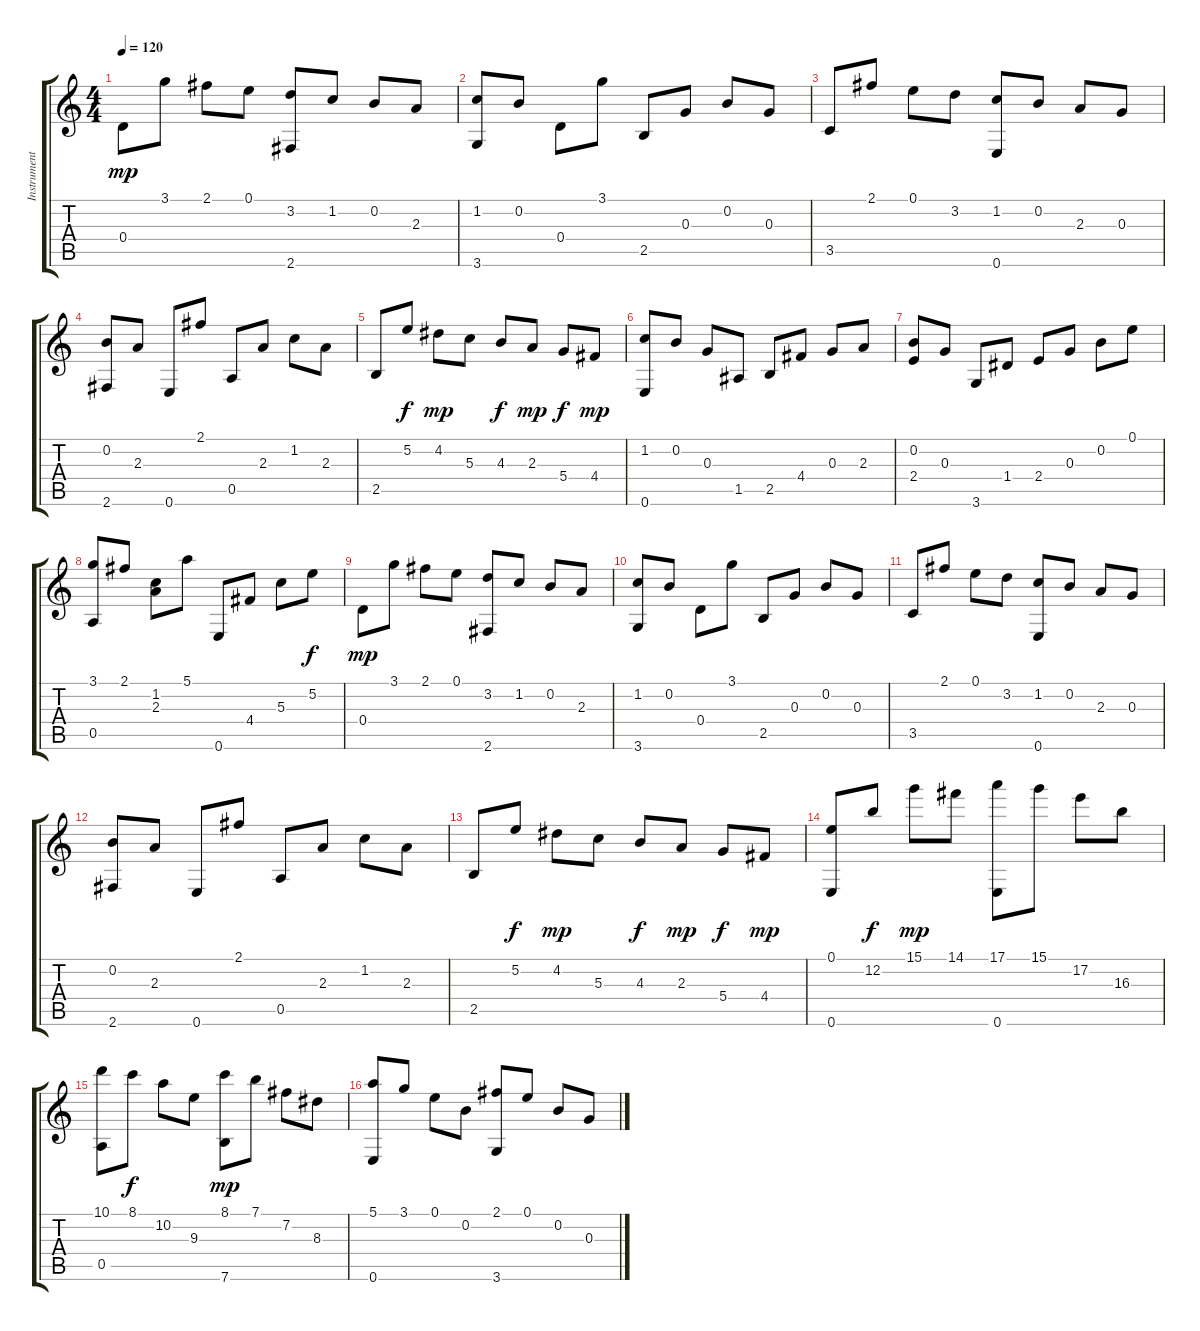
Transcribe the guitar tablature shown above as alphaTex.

\track ("Instrument25" "Instrument") {instrument acousticguitarnylon}
\staff {score tabs}
\tuning (E4 B3 G3 D3 A2 E2) {hide}
\ts (4 4)
\tempo 120
\clef g2
\ks c
0.4.8{dy mp} 3.1.8 2.1.8 0.1.8 (3.2 2.6).8 1.2.8 0.2.8 2.3.8 |
(1.2 3.6).8 0.2.8 0.4.8 3.1.8 2.5.8 0.3.8 0.2.8 0.3.8 |
3.5.8 2.1.8 0.1.8 3.2.8 (1.2 0.6).8 0.2.8 2.3.8 0.3.8 |
(0.2 2.6).8 2.3.8 0.6.8 2.1.8 0.5.8 2.3.8 1.2.8 2.3.8 |
2.5.8 5.2.8{dy f} 4.2.8{dy mp} 5.3.8 4.3.8{dy f} 2.3.8{dy mp} 5.4.8{dy f} 4.4.8{dy mp} |
(1.2 0.6).8 0.2.8 0.3.8 1.5.8 2.5.8 4.4.8 0.3.8 2.3.8 |
(0.2 2.4).8 0.3.8 3.6.8 1.4.8 2.4.8 0.3.8 0.2.8 0.1.8 |
(3.1 0.5).8 2.1.8 (1.2 2.3).8 5.1.8 0.6.8 4.4.8 5.3.8 5.2.8{dy f} |
0.4.8{dy mp} 3.1.8 2.1.8 0.1.8 (3.2 2.6).8 1.2.8 0.2.8 2.3.8 |
(1.2 3.6).8 0.2.8 0.4.8 3.1.8 2.5.8 0.3.8 0.2.8 0.3.8 |
3.5.8 2.1.8 0.1.8 3.2.8 (1.2 0.6).8 0.2.8 2.3.8 0.3.8 |
(0.2 2.6).8 2.3.8 0.6.8 2.1.8 0.5.8 2.3.8 1.2.8 2.3.8 |
2.5.8 5.2.8{dy f} 4.2.8{dy mp} 5.3.8 4.3.8{dy f} 2.3.8{dy mp} 5.4.8{dy f} 4.4.8{dy mp} |
(0.1 0.6).8 12.2.8{dy f} 15.1.8{dy mp} 14.1.8 (17.1 0.6).8 15.1.8 17.2.8 16.3.8 |
(10.1 0.5).8 8.1.8{dy f} 10.2.8 9.3.8 (8.1 7.6).8{dy mp} 7.1.8 7.2.8 8.3.8 |
(5.1 0.6).8 3.1.8 0.1.8 0.2.8 (2.1 3.6).8 0.1.8 0.2.8 0.3.8
